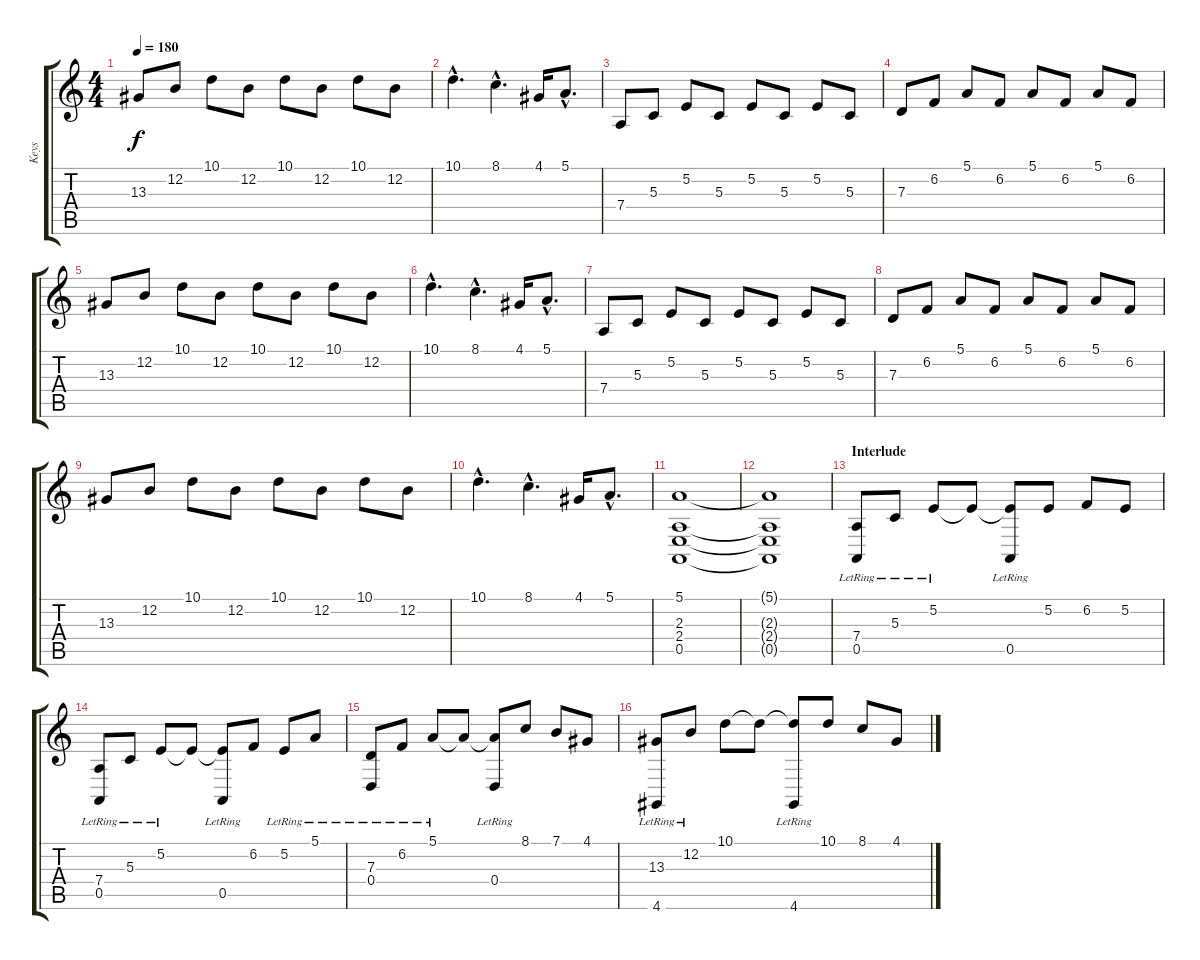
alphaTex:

\track ("Keys" "Keys") {instrument electricgrandpiano}
\staff {score tabs}
\tuning (E4 B3 G3 D3 A2 E2) {hide}
\ts (4 4)
\tempo 180
\clef g2
\ks c
13.3.8{dy f} 12.2.8 10.1.8 12.2.8 10.1.8 12.2.8 10.1.8 12.2.8 |
10.1{hac}.4{d} 8.1{hac}.4{d} 4.1.16 5.1{hac}.8{d} |
7.4.8 5.3.8 5.2.8 5.3.8 5.2.8 5.3.8 5.2.8 5.3.8 |
7.3.8 6.2.8 5.1.8 6.2.8 5.1.8 6.2.8 5.1.8 6.2.8 |
13.3.8 12.2.8 10.1.8 12.2.8 10.1.8 12.2.8 10.1.8 12.2.8 |
10.1{hac}.4{d} 8.1{hac}.4{d} 4.1.16 5.1{hac}.8{d} |
7.4.8 5.3.8 5.2.8 5.3.8 5.2.8 5.3.8 5.2.8 5.3.8 |
7.3.8 6.2.8 5.1.8 6.2.8 5.1.8 6.2.8 5.1.8 6.2.8 |
13.3.8 12.2.8 10.1.8 12.2.8 10.1.8 12.2.8 10.1.8 12.2.8 |
10.1{hac}.4{d} 8.1{hac}.4{d} 4.1.16 5.1{hac}.8{d} |
(5.1 2.3 2.4 0.5).1{instrument electricgrandpiano} |
(5.1{t} 2.3{t} 2.4{t} 0.5{t}).1 |
\section ("" "Interlude")
(7.4{lr} 0.5{lr}).8{volume 14} 5.3{lr}.8 5.2{lr}.8 5.2{t}.8 (5.2{t} 0.5{lr}).8 5.2.8 6.2.8 5.2.8 |
(7.4{lr} 0.5{lr}).8 5.3{lr}.8 5.2{lr}.8 5.2{t}.8 (5.2{t} 0.5{lr}).8 6.2.8 5.2{lr}.8 5.1{lr}.8 |
(7.3{lr} 0.4{lr}).8 6.2{lr}.8 5.1{lr}.8 5.1{t}.8 (5.1{t} 0.4{lr}).8 8.1.8 7.1.8 4.1.8 |
(13.3{lr} 4.6{lr}).8 12.2{lr}.8 10.1.8 10.1{t}.8 (10.1{t} 4.6{lr}).8 10.1.8 8.1.8 4.1.8
